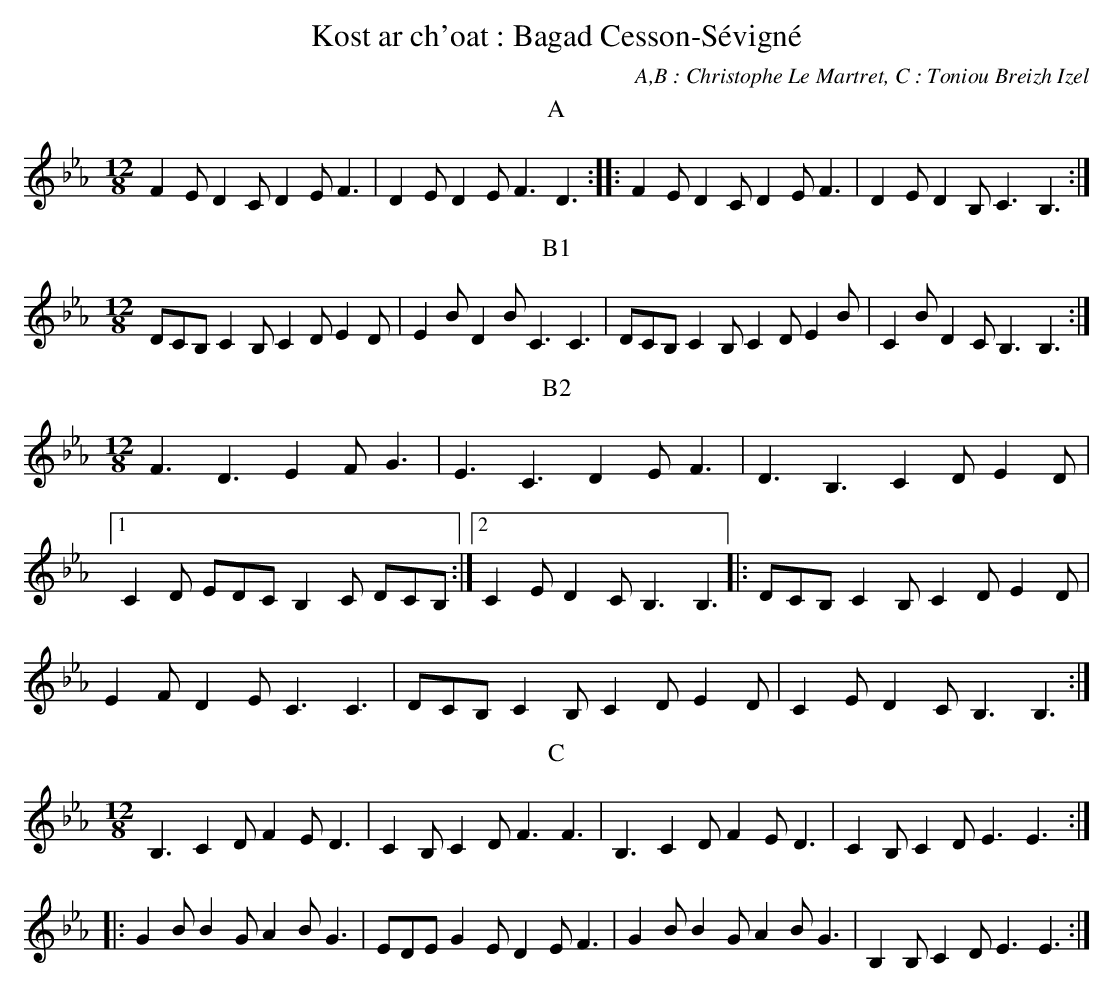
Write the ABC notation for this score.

X:1
T:Kost ar ch'oat : Bagad Cesson-Sévigné
E:12
C:A,B : Christophe Le Martret, C : Toniou Breizh Izel
M:12/8
L:1/8
K:Eb
T:A
F2 E D2 C D2 E F3 | D2 E D2 E F3 D3 ::\
F2 E D2 C D2 E F3 | D2 E D2 B, C3 B,3 :|
T:B1
DCB, C2 B, C2 D E2 D | E2 B D2 B C3 C3 |\
DCB, C2 B, C2 D E2 B | C2 B D2 C B,3 B,3 :|
T:B2
F3 D3 E2 F G3 | E3 C3 D2 E F3 |\
D3 B,3 C2 D E2 D |1 C2 D EDC B,2 C DCB, :|2 C2 E D2 C B,3 B,3 |:\
DCB, C2 B, C2 D E2 D | E2 F D2 E C3 C3 |\
DCB, C2 B, C2 D E2 D | C2 E D2 C B,3 B,3 :|
T:C
B,3 C2 D F2 E D3 | C2 B, C2 D F3 F3 |\
B,3 C2 D F2 E D3 | C2 B, C2 D E3 E3 ::\
G2 B B2 G A2 B G3 | EDE G2 E D2 E F3 |\
G2 B B2 G A2 B G3 | B,2 B, C2 D E3 E3 :|
